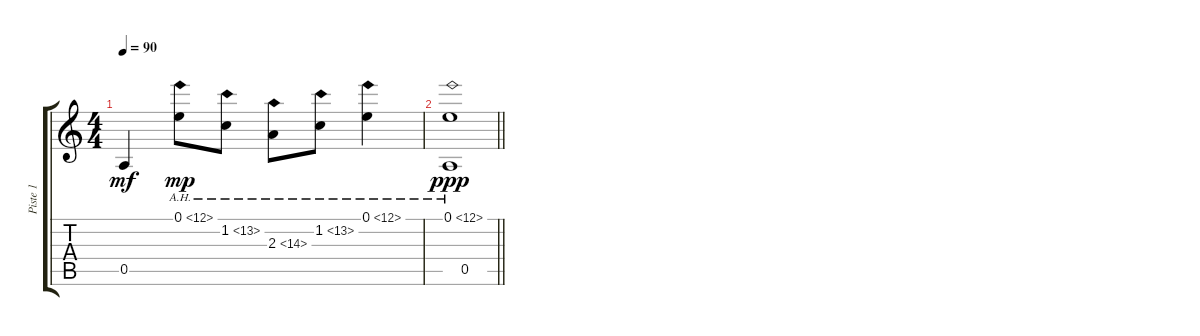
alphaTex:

\track ("Piste 1" "Piste 1") {instrument electricguitarjazz}
\staff {score tabs}
\tuning (E4 B3 G3 D3 A2 E2) {hide}
\ts (4 4)
\tempo 90
\clef g2
\ks c
0.5.4{dy mf} 0.1{ah 12}.8{dy mp} 1.2{ah 12}.8 2.3{ah 12}.8 1.2{ah 12}.8 0.1{ah 12}.4 |
\barLineRight lightlight
(0.1{ah 12} 0.5).1{dy ppp}
